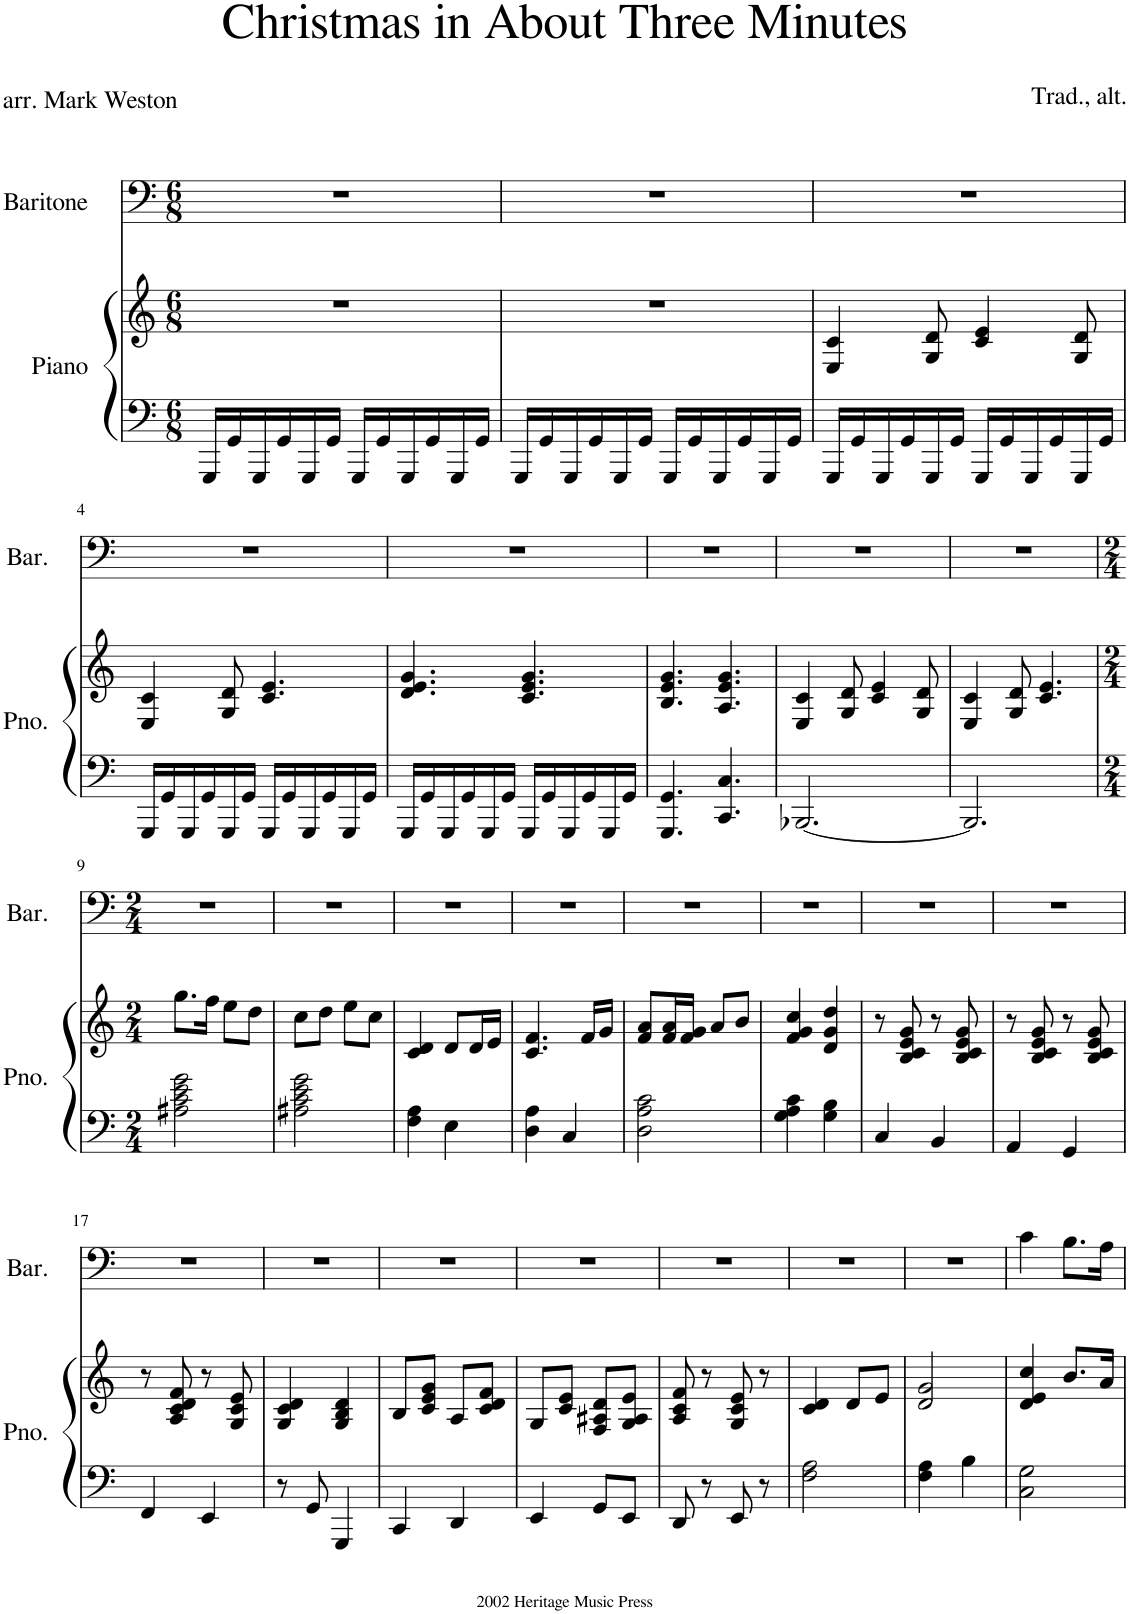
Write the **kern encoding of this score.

**kern	**kern	**kern
*part2	*part2	*part1
*staff3	*staff2	*staff1
*I"Piano	*	*I"Baritone
*I'Pno.	*	*I'Bar.
*clefF4	*clefG2	*clefF4
*k[]	*k[]	*k[]
*M6/8	*M6/8	*M6/8
=1	=1	=1
16GGG/LL	2.r	2.r
16GG/	.	.
16GGG/	.	.
16GG/	.	.
16GGG/	.	.
16GG/JJ	.	.
16GGG/LL	.	.
16GG/	.	.
16GGG/	.	.
16GG/	.	.
16GGG/	.	.
16GG/JJ	.	.
=2	=2	=2
16GGG/LL	2.r	2.r
16GG/	.	.
16GGG/	.	.
16GG/	.	.
16GGG/	.	.
16GG/JJ	.	.
16GGG/LL	.	.
16GG/	.	.
16GGG/	.	.
16GG/	.	.
16GGG/	.	.
16GG/JJ	.	.
=3	=3	=3
16GGG/LL	4E/ 4c/	2.r
16GG/	.	.
16GGG/	.	.
16GG/	.	.
16GGG/	8G/ 8d/	.
16GG/JJ	.	.
16GGG/LL	4c/ 4e/	.
16GG/	.	.
16GGG/	.	.
16GG/	.	.
16GGG/	8G/ 8d/	.
16GG/JJ	.	.
!!LO:LB:g=z
=4	=4	=4
16GGG/LL	4E/ 4c/	2.r
16GG/	.	.
16GGG/	.	.
16GG/	.	.
16GGG/	8G/ 8d/	.
16GG/JJ	.	.
16GGG/LL	4.c/ 4.e/	.
16GG/	.	.
16GGG/	.	.
16GG/	.	.
16GGG/	.	.
16GG/JJ	.	.
=5	=5	=5
16GGG/LL	4.d/ 4.e/ 4.g/	2.r
16GG/	.	.
16GGG/	.	.
16GG/	.	.
16GGG/	.	.
16GG/JJ	.	.
16GGG/LL	4.c/ 4.e/ 4.g/	.
16GG/	.	.
16GGG/	.	.
16GG/	.	.
16GGG/	.	.
16GG/JJ	.	.
=6	=6	=6
4.GGG/ 4.GG/	4.B/ 4.e/ 4.g/	2.r
4.CC/ 4.C/	4.A/ 4.e/ 4.g/	.
=7	=7	=7
[2.BBB-X/	4E/ 4c/	2.r
.	8G/ 8d/	.
.	4c/ 4e/	.
.	8G/ 8d/	.
=8	=8	=8
2.BBB-/]	4E/ 4c/	2.r
.	8G/ 8d/	.
.	4.c/ 4.e/	.
!!LO:LB:g=z
=9	=9	=9
*M2/4	*M2/4	*M2/4
2A#X\ 2c\ 2e\ 2g\	8.gg\L	2r
.	16ff\Jk	.
.	8ee\L	.
.	8dd\J	.
=10	=10	=10
2A#X\ 2c\ 2e\ 2g\	8cc\L	2r
.	8dd\J	.
.	8ee\L	.
.	8cc\J	.
=11	=11	=11
4F\ 4A\	4c/ 4d/	2r
4E\	8d/L	.
.	16d/L	.
.	16e/JJ	.
=12	=12	=12
4D\ 4A\	4.c/ 4.f/	2r
4C/	.	.
.	16f/LL	.
.	16g/JJ	.
=13	=13	=13
2D\ 2A\ 2c\	8f/ 8a/L	2r
.	16f/ 16a/L	.
.	16f/ 16g/JJ	.
.	8a/L	.
.	8b/J	.
=14	=14	=14
4G\ 4A\ 4c\	4f/ 4g/ 4cc/	2r
4G\ 4B\	4d/ 4g/ 4dd/	.
=15	=15	=15
4C/	8r	2r
.	8B/ 8c/ 8e/ 8g/	.
4BB/	8r	.
.	8B/ 8c/ 8e/ 8g/	.
=16	=16	=16
4AA/	8r	2r
.	8B/ 8c/ 8e/ 8g/	.
4GG/	8r	.
.	8B/ 8c/ 8e/ 8g/	.
!!LO:LB:g=z
=17	=17	=17
4FF/	8r	2r
.	8A/ 8c/ 8d/ 8f/	.
4EE/	8r	.
.	8G/ 8c/ 8e/	.
=18	=18	=18
8r	4G/ 4c/ 4d/	2r
8GG/	.	.
4GGG/	4G/ 4B/ 4d/	.
=19	=19	=19
4CC/	8B/L	2r
.	8c/ 8e/ 8g/J	.
4DD/	8A/L	.
.	8c/ 8d/ 8f/J	.
=20	=20	=20
4EE/	8G/L	2r
.	8c/ 8e/J	.
8GG/L	8F/ 8A#X/ 8d/L	.
8EE/J	8G/ 8A#/ 8e/J	.
=21	=21	=21
8DD/	8A/ 8c/ 8f/	2r
8r	8r	.
8EE/	8G/ 8c/ 8e/	.
8r	8r	.
=22	=22	=22
2F\ 2A\	4c/ 4d/	2r
.	8d/L	.
.	8e/J	.
=23	=23	=23
4F\ 4A\	2d/ 2g/	2r
4B\	.	.
=24	=24	=24
2C\ 2G\	4d/ 4e/ 4cc/	4c\
.	8.b/L	8.B\L
.	16a/Jk	16A\Jk
=	=	=
*-	*-	*-
